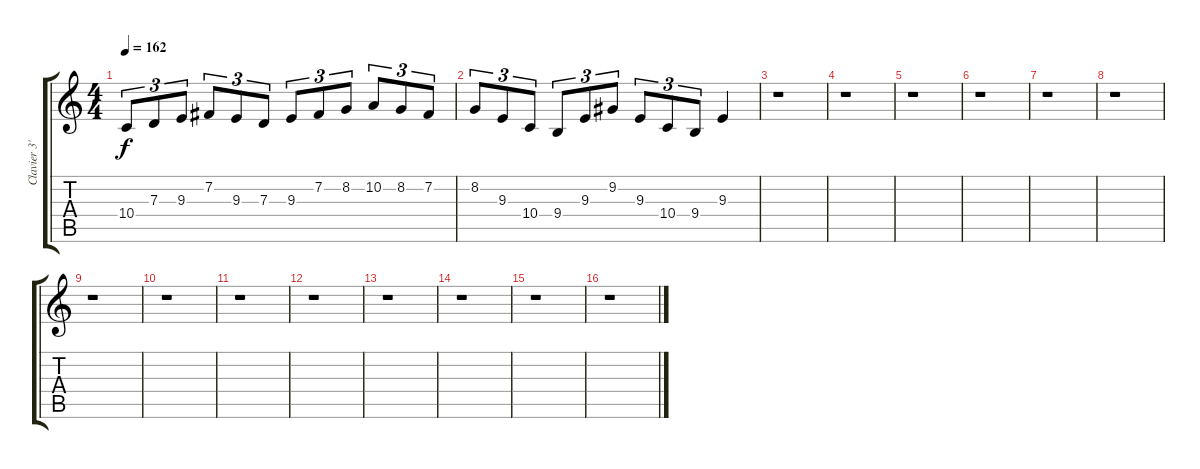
\track ("Clavier 3'" "Clavier 3'") {instrument rockorgan}
\staff {score tabs}
\tuning (E4 B3 G3 D3 A2 E2) {hide}
\ts (4 4)
\tempo 162
\clef g2
\ks c
10.4.8{tu (3 2) dy f} 7.3.8{tu (3 2)} 9.3.8{tu (3 2)} 7.2.8{tu (3 2)} 9.3.8{tu (3 2)} 7.3.8{tu (3 2)} 9.3.8{tu (3 2)} 7.2.8{tu (3 2)} 8.2.8{tu (3 2)} 10.2.8{tu (3 2)} 8.2.8{tu (3 2)} 7.2.8{tu (3 2)} |
8.2.8{tu (3 2)} 9.3.8{tu (3 2)} 10.4.8{tu (3 2)} 9.4.8{tu (3 2)} 9.3.8{tu (3 2)} 9.2.8{tu (3 2)} 9.3.8{tu (3 2)} 10.4.8{tu (3 2)} 9.4.8{tu (3 2)} 9.3.4 |
r.1 |
r.1 |
r.1 |
r.1 |
r.1 |
r.1 |
r.1 |
r.1 |
r.1 |
r.1 |
r.1 |
r.1 |
r.1 |
r.1
